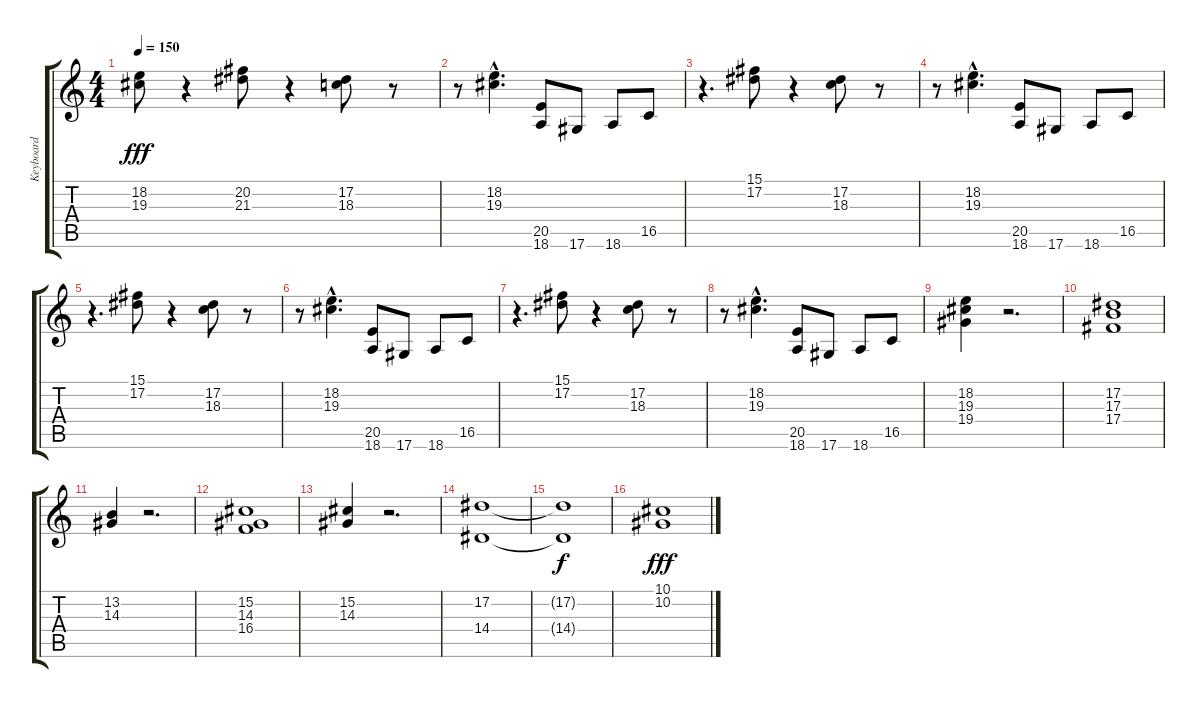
\track ("Keyboard" "Keyboard") {instrument lead2sawtooth}
\staff {score tabs}
\tuning (Eb4 Bb3 Gb3 Db3 Ab2 Eb2) {hide}
\ts (4 4)
\tempo 150
\clef g2
\ks c
(18.2 19.3).8{dy fff instrument lead2sawtooth} r.4 (20.2 21.3).8 r.4 (17.2 18.3).8 r.8 |
r.8 (18.2{hac} 19.3{hac}).4{d} (20.5 18.6).8 17.6.8 18.6.8 16.5.8 |
r.4{d} (15.1 17.2).8 r.4 (17.2 18.3).8 r.8 |
r.8 (18.2{hac} 19.3{hac}).4{d} (20.5 18.6).8 17.6.8 18.6.8 16.5.8 |
r.4{d} (15.1 17.2).8 r.4 (17.2 18.3).8 r.8 |
r.8 (18.2{hac} 19.3{hac}).4{d} (20.5 18.6).8 17.6.8 18.6.8 16.5.8 |
r.4{d} (15.1 17.2).8 r.4 (17.2 18.3).8 r.8 |
r.8 (18.2{hac} 19.3{hac}).4{d} (20.5 18.6).8 17.6.8 18.6.8 16.5.8 |
(18.2 19.3 19.4).4{instrument choiraahs} r.2{d} |
(17.2 17.3 17.4).1 |
(13.2 14.3).4 r.2{d} |
(15.2 14.3 16.4).1 |
(15.2 14.3).4 r.2{d} |
(17.2 14.4).1 |
(17.2{t} 14.4{t}).1{dy f} |
(10.1 10.2).1{dy fff}
